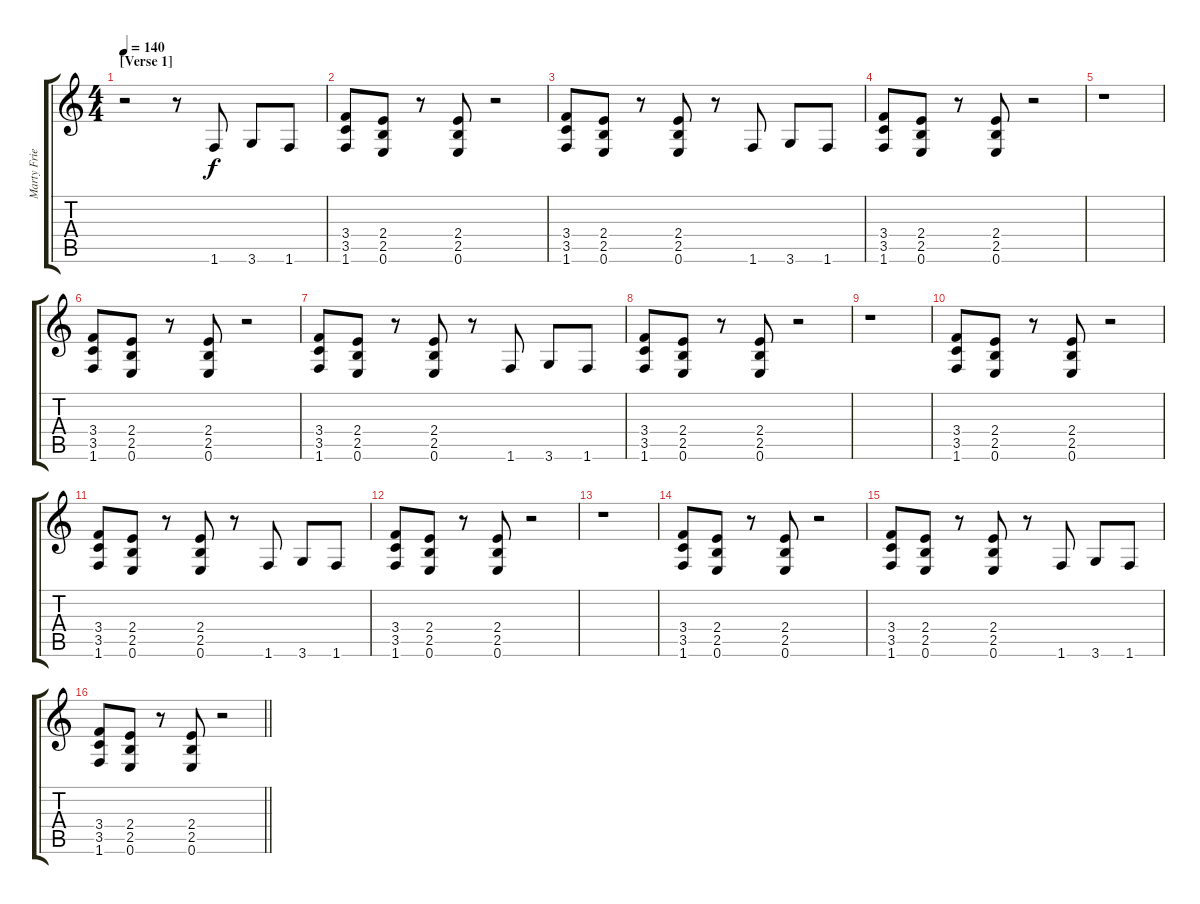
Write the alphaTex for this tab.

\track ("Marty Friedman" "Marty Frie") {instrument distortionguitar}
\staff {score tabs}
\tuning (E4 B3 G3 D3 A2 E2) {hide}
\ts (4 4)
\section ("" "[Verse 1]")
\tempo 140
\clef g2
\ks c
r.2{dy f instrument distortionguitar} r.8 1.6.8 3.6.8 1.6.8 |
(3.4 3.5 1.6).8 (2.4 2.5 0.6).8 r.8 (2.4 2.5 0.6).8 r.2 |
(3.4 3.5 1.6).8 (2.4 2.5 0.6).8 r.8 (2.4 2.5 0.6).8 r.8 1.6.8 3.6.8 1.6.8 |
(3.4 3.5 1.6).8 (2.4 2.5 0.6).8 r.8 (2.4 2.5 0.6).8 r.2 |
r.1 |
(3.4 3.5 1.6).8 (2.4 2.5 0.6).8 r.8 (2.4 2.5 0.6).8 r.2 |
(3.4 3.5 1.6).8 (2.4 2.5 0.6).8 r.8 (2.4 2.5 0.6).8 r.8 1.6.8 3.6.8 1.6.8 |
(3.4 3.5 1.6).8 (2.4 2.5 0.6).8 r.8 (2.4 2.5 0.6).8 r.2 |
r.1 |
(3.4 3.5 1.6).8 (2.4 2.5 0.6).8 r.8 (2.4 2.5 0.6).8 r.2 |
(3.4 3.5 1.6).8 (2.4 2.5 0.6).8 r.8 (2.4 2.5 0.6).8 r.8 1.6.8 3.6.8 1.6.8 |
(3.4 3.5 1.6).8 (2.4 2.5 0.6).8 r.8 (2.4 2.5 0.6).8 r.2 |
r.1 |
(3.4 3.5 1.6).8 (2.4 2.5 0.6).8 r.8 (2.4 2.5 0.6).8 r.2 |
(3.4 3.5 1.6).8 (2.4 2.5 0.6).8 r.8 (2.4 2.5 0.6).8 r.8 1.6.8 3.6.8 1.6.8 |
\barLineRight lightlight
(3.4 3.5 1.6).8 (2.4 2.5 0.6).8 r.8 (2.4 2.5 0.6).8 r.2
